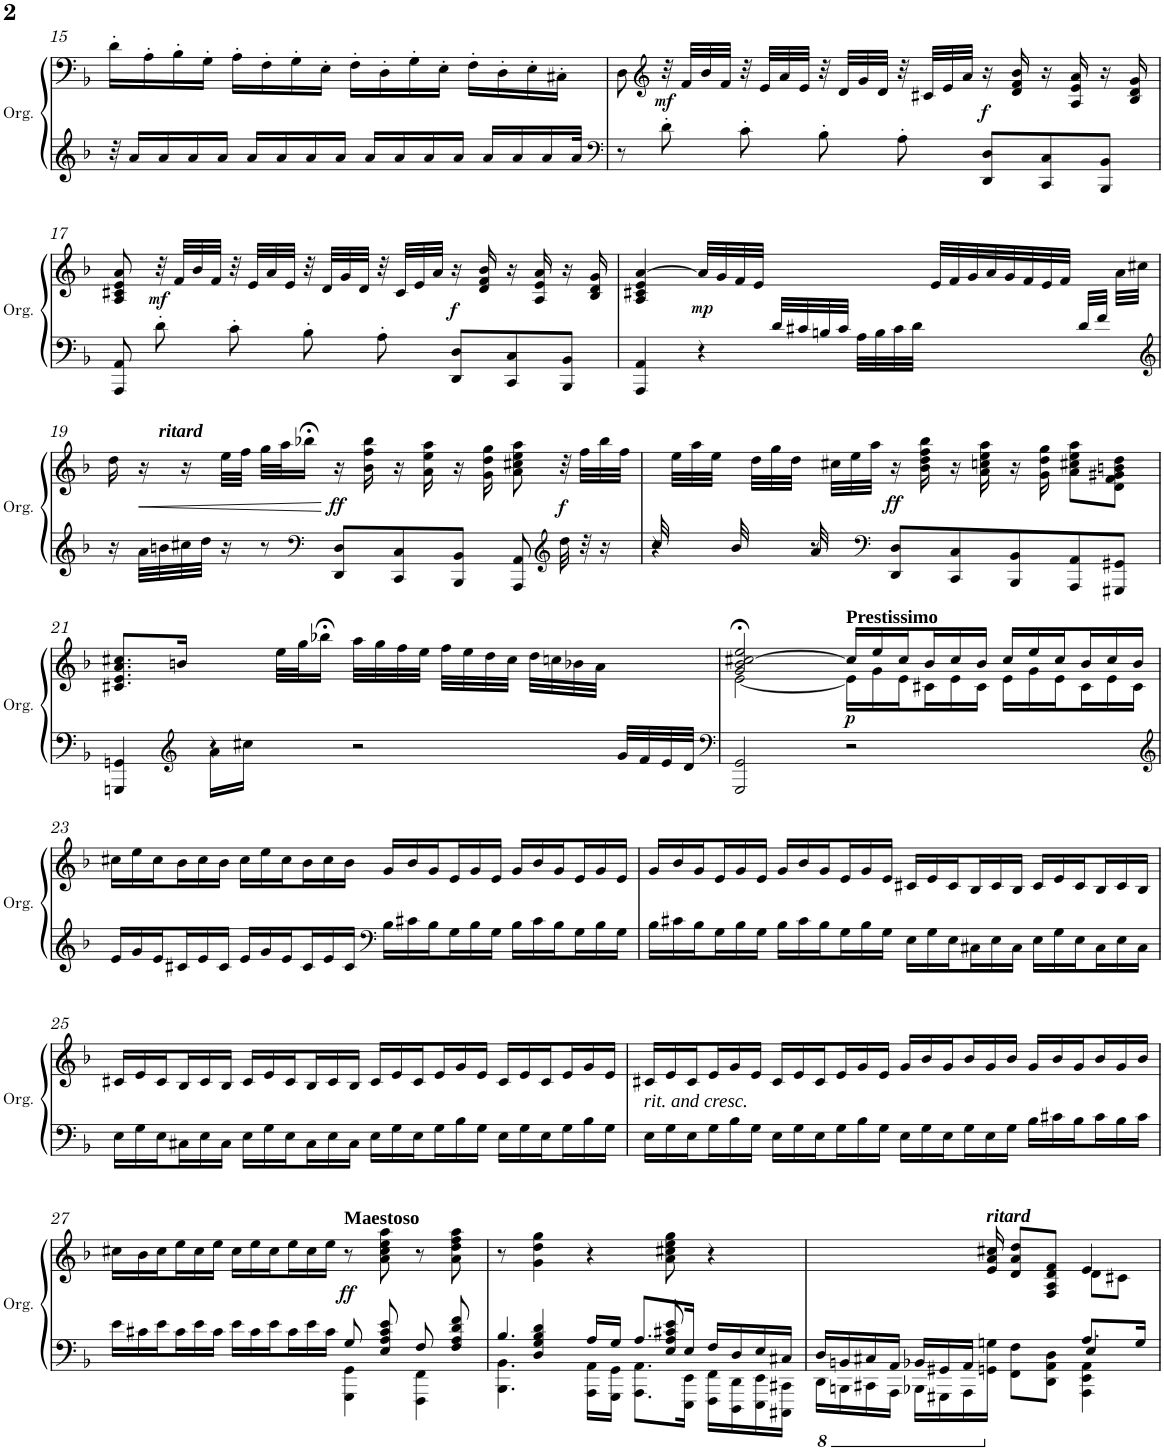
**kern	**kern	**dynam
*part1	*part1	*part1
*staff2	*staff1	*staff1/2
*I"Orgue	*	*
*I'Org.	*	*
!!LO:PB:g=z
*clefG2	*clefF4	*
*k[b-]	*k[b-]	*
*M4/4	*M4/4	*
*met(c)	*met(c)	*
=15	=15	=15
32r	16d'\LL	.
16a/LL	.	.
.	16A'\	.
16a/	.	.
.	16B-'\	.
16a/	.	.
.	16G'\JJ	.
16a/JJ	.	.
.	16A'\LL	.
16a/LL	.	.
.	16F'\	.
16a/	.	.
.	16G'\	.
16a/	.	.
.	16E'\JJ	.
16a/JJ	.	.
.	16F'\LL	.
16a/LL	.	.
.	16D'\	.
16a/	.	.
.	16G'\	.
16a/	.	.
.	16E'\JJ	.
16a/JJ	.	.
.	16F'\LL	.
16a/LL	.	.
.	16D'\	.
16a/	.	.
.	16E'\	.
16a/	.	.
.	16C#X'\JJ	.
32a/JJk	.	.
=16	=16	=16
*clefF4	*	*
8r	8D\	.
*	*clefG2	*
!	!	!LO:DY:b
8d'\	32r	mf
.	32f/LLL	.
.	32b-/	.
.	32f/JJJ	.
8c'\	32r	.
.	32e/LLL	.
.	32a/	.
.	32e/JJJ	.
8B-'\	32r	.
.	32d/LLL	.
.	32g/	.
.	32d/JJJ	.
8A'\	32r	.
.	32c#X/LLL	.
.	32e/	.
.	32a/JJJ	.
!	!	!LO:DY:a=2
8DD/ 8D/L	16r	f
.	16d/ 16f/ 16b-/	.
8CC/ 8C/	16r	.
.	16A/ 16e/ 16a/	.
8BBB-/ 8BB-/J	16r	.
.	16B-/ 16d/ 16g/	.
!!LO:LB:g=z
=17	=17	=17
8AAA/ 8AA/	8A/ 8c#X/ 8e/ 8a/	.
!	!	!LO:DY:b
8d'\	32r	mf
.	32f/LLL	.
.	32b-/	.
.	32f/JJJ	.
8c'\	32r	.
.	32e/LLL	.
.	32a/	.
.	32e/JJJ	.
8B-'\	32r	.
.	32d/LLL	.
.	32g/	.
.	32d/JJJ	.
8A'\	32r	.
.	32c#/LLL	.
.	32e/	.
.	32a/JJJ	.
!	!	!LO:DY:a=2
8DD/ 8D/L	16r	f
.	16d/ 16f/ 16b-/	.
8CC/ 8C/	16r	.
.	16A/ 16e/ 16a/	.
8BBB-/ 8BB-/J	16r	.
.	16B-/ 16d/ 16g/	.
=18	=18	=18
*^	*	*
4.ryy	4AAA/ 4AA/	4A/ 4c#X/ 4e/ [4a/	.
!	!	!	!LO:DY:b
.	4r	32a/LLL]	mp
.	.	32g/	.
.	.	32f/	.
.	.	32e/JJJ	.
32d/LLL	.	8ryy	.
32c#X/	.	.	.
32Bn/	.	.	.
32c#/JJJ	.	.	.
4.ryy	32A\LLL	8ryy	.
.	32B\	.	.
.	32c#\	.	.
.	32d\JJJ	.	.
.	8ryy	32e/LLL	.
.	.	32f/	.
.	.	32g/	.
.	.	32a/	.
.	4ryy	32g/	.
.	.	32f/	.
.	.	32e/	.
.	.	32f/JJJ	.
32d/LLL	.	16ryy	.
32f/JJJ	.	.	.
16ryy	.	32a\LLL	.
.	.	32cc#X\JJJ	.
*v	*v	*	*
!!LO:LB:g=z
=19	=19	=19
*clefG2	*	*
*	*^	*
16r	16dd\	16.ryy	.
32a\LLL	16r	.	.
!	!	!LO:TX:a:Bi:t=ritard	!
32bn\	.	2ryy	.
32cc#X\	16r	.	.
32dd\JJJ	.	.	.
16r	32ee\LLL	.	.
.	32ff\JJJ	.	.
8r	32gg\LLL	.	.
.	32aa\J	.	.
*clefF4	*	*	*
.	16bb-X;<\JJ	.	.
!	!	!	!LO:DY:a=2
8DD/ 8D/L	16r	.	ff
.	16b-\ 16ff\ 16bb-\	.	.
8CC/ 8C/	16r	.	.
.	16a\ 16ee\ 16aa\	.	.
.	.	4ryy	.
8BBB-/ 8BB-/J	16r	.	.
.	16g\ 16dd\ 16gg\	.	.
8AAA/ 8AA/	8a\ 8cc#X\ 8ee\ 8aa\	.	.
.	.	8ryy	.
*clefG2	*	*	*
!	!	!	!LO:DY:a=2
32dd\	32r	.	f
32r	32ff\LLL	.	.
16r	32bb-\	.	.
.	32ff\JJJ	32ryy	.
*	*v	*v	*
=20	=20	=20
*^	*	*
32cc/	4r	32ryy	.
16.ryy	.	32ee\LLL	.
.	.	32aa\	.
.	.	32ee\JJJ	.
32b-/	.	32ryy	.
16.ryy	.	32dd\LLL	.
.	.	32gg\	.
.	.	32dd\JJJ	.
32a/	8r	32ryy	.
2ryy	.	32cc#X\LLL	.
.	.	32ee\	.
*clefF4	*	*	*
.	.	32aa\JJJ	.
!	!	!	!LO:DY:b
.	8DD/ 8D/L	16r	ff
.	.	16b-\ 16dd\ 16ff\ 16bb-\	.
.	8CC/ 8C/	16r	.
.	.	16a\ 16ccn\ 16ee\ 16aa\	.
.	8BBB-/ 8BB-/	16r	.
.	.	16g\ 16dd\ 16gg\	.
.	8AAA/ 8AA/	8a\ 8cc#X\ 8ee\ 8aa\L	.
8..ryy	.	.	.
.	8GGG#X/ 8GG#X/J	8d\ 8f\ 8g#X\ 8bn\ 8dd\J	.
!!LO:LB:g=z
=21	=21	=21	=21
4ryy	4GGGn/ 4GGn/	8.c#X/ 8.e/ 8.a/ 8.cc#X/L	.
*clefG2	*	*	*
.	.	16bn/Jk	.
16a\LL	4r	8ryy	.
16cc#X\JJ	.	.	.
2ryy	.	32ee\LLL	.
.	.	32gg\J	.
.	.	16bb-X;<\JJ	.
.	2r	32aa\LLL	.
.	.	32gg\	.
.	.	32ff\	.
.	.	32ee\JJJ	.
.	.	32ff\LLL	.
.	.	32ee\	.
.	.	32dd\	.
.	.	32cc#\JJJ	.
.	.	32dd\LLL	.
.	.	32ccn\	.
.	.	32b-X\	.
.	.	32a\JJJ	.
32g/LLL	.	8ryy	.
32f/	.	.	.
32e/	.	.	.
32d/JJJ	.	.	.
*v	*v	*	*
=22	=22	=22
*clefF4	*	*
*	*^	*
2GGG/ 2GG/	2g/;< 2b-/;< [2cc#X/;< 2ee/;<	[2e\	.
!	!LO:TX:a:B:t=Prestissimo	!	!
!	!	!	!LO:DY:b
2r	24cc#/LL]	24e\LL]	p
.	24ee/	24g\	.
.	24cc#/	24e\	.
*	*Xbrackettup	*	*
.	24b-/	24c#X\	.
.	24cc#/	24e\	.
.	24b-/JJ	24c#\JJ	.
.	24cc#/LL	24e\LL	.
.	24ee/	24g\	.
.	24cc#/	24e\	.
.	24b-/	24c#\	.
.	24cc#/	24e\	.
.	24b-/JJ	24c#\JJ	.
*	*v	*v	*
!!LO:LB:g=z
=23	=23	=23
*clefG2	*	*
*Xbrackettup	*	*
24e/LL	24cc#X\LL	.
24g/	24ee\	.
24e/	24cc#\	.
24c#X/	24b-\	.
24e/	24cc#\	.
24c#/JJ	24b-\JJ	.
24e/LL	24cc#\LL	.
24g/	24ee\	.
24e/	24cc#\	.
24c#/	24b-\	.
24e/	24cc#\	.
24c#/JJ	24b-\JJ	.
*clefF4	*	*
24B-\LL	24g/LL	.
24c#X\	24b-/	.
24B-\	24g/	.
24G\	24e/	.
24B-\	24g/	.
24G\JJ	24e/JJ	.
24B-\LL	24g/LL	.
24c#\	24b-/	.
24B-\	24g/	.
24G\	24e/	.
24B-\	24g/	.
24G\JJ	24e/JJ	.
=24	=24	=24
24B-\LL	24g/LL	.
24c#X\	24b-/	.
24B-\	24g/	.
24G\	24e/	.
24B-\	24g/	.
24G\JJ	24e/JJ	.
24B-\LL	24g/LL	.
24c#\	24b-/	.
24B-\	24g/	.
24G\	24e/	.
24B-\	24g/	.
24G\JJ	24e/JJ	.
24E\LL	24c#X/LL	.
24G\	24e/	.
24E\	24c#/	.
24C#X\	24B-/	.
24E\	24c#/	.
24C#\JJ	24B-/JJ	.
24E\LL	24c#/LL	.
24G\	24e/	.
24E\	24c#/	.
24C#\	24B-/	.
24E\	24c#/	.
24C#\JJ	24B-/JJ	.
!!LO:LB:g=z
=25	=25	=25
24E\LL	24c#X/LL	.
24G\	24e/	.
24E\	24c#/	.
24C#X\	24B-/	.
24E\	24c#/	.
24C#\JJ	24B-/JJ	.
24E\LL	24c#/LL	.
24G\	24e/	.
24E\	24c#/	.
24C#\	24B-/	.
24E\	24c#/	.
24C#\JJ	24B-/JJ	.
24E\LL	24c#/LL	.
24G\	24e/	.
24E\	24c#/	.
24G\	24e/	.
24B-\	24g/	.
24G\JJ	24e/JJ	.
24E\LL	24c#/LL	.
24G\	24e/	.
24E\	24c#/	.
24G\	24e/	.
24B-\	24g/	.
24G\JJ	24e/JJ	.
=26	=26	=26
!LO:TX:a:i:t=rit. and cresc.	!	!
24E\LL	24c#X/LL	.
24G\	24e/	.
24E\	24c#/	.
24G\	24e/	.
24B-\	24g/	.
24G\JJ	24e/JJ	.
24E\LL	24c#/LL	.
24G\	24e/	.
24E\	24c#/	.
24G\	24e/	.
24B-\	24g/	.
24G\JJ	24e/JJ	.
24E\LL	24g/LL	.
24G\	24b-/	.
24E\	24g/	.
24G\	24b-/	.
24E\	24g/	.
24G\JJ	24b-/JJ	.
24B-\LL	24g/LL	.
24c#X\	24b-/	.
24B-\	24g/	.
24c#\	24b-/	.
24B-\	24g/	.
24c#\JJ	24b-/JJ	.
!!LO:LB:g=z
=27	=27	=27
*^	*	*
24e\LL	2ryy	24cc#X\LL	.
24c#X\	.	24b-\	.
24e\	.	24cc#\	.
24c#\	.	24ee\	.
24e\	.	24cc#\	.
24c#\JJ	.	24ee\JJ	.
24e\LL	.	24cc#\LL	.
24c#\	.	24ee\	.
24e\	.	24cc#\	.
24c#\	.	24ee\	.
24e\	.	24cc#\	.
24c#\JJ	.	24ee\JJ	.
!	!	!LO:TX:a:B:t=Maestoso	!
!	!	!	!LO:DY:b
8G/	4GGG\ 4GG\	8r	ff
8E/ 8A/ 8c#/ 8e/	.	8a\ 8cc#\ 8ee\ 8aa\	.
8F/	4FFF\ 4FF\	8r	.
8F/ 8A/ 8d/ 8f/	.	8a\ 8dd\ 8ff\ 8aa\	.
=28	=28	=28	=28
*	*^	*	*
8ryy	4.BBB-\ 4.BB-\	4.B-/	8r	.
4D/ 4G/ 4B-/ 4d/	.	.	4g\ 4dd\ 4gg\	.
8ryy	16AAA\ 16AA\LL	16A/LL	4r	.
.	16GGG\ 16GG\JJ	16G/JJ	.	.
8ryy	8.AAA\ 8.AA\L	8.A/L	.	.
8E/ 8A/ 8c#X/ 8e/	.	.	8a\ 8cc#X\ 8ee\ 8gg\	.
.	16EEE\ 16EE\Jk	16E/Jk	.	.
4ryy	16FFF\ 16FF\LL	16F/LL	4r	.
.	16DDD\ 16DD\	16D/	.	.
.	16EEE\ 16EE\	16E/	.	.
.	16CCC#X\ 16CC#X\JJ	16C#X/JJ	.	.
=29	=29	=29	=29	=29
*8ba	*	*	*	*
*	*	*	*^	*
16DD/LL	16DDD\LL	2.ryy	4ryy	2.ryy	.
16BBBn/	16BBBBn\	.	.	.	.
16CC#X/	16CCC#X\	.	.	.	.
16AAA/JJ	16AAAA\JJ	.	.	.	.
16BBB-X/LL	16BBBB-X\LL	.	8ryy	.	.
16GGG#X/	16GGGG#X\	.	.	.	.
16AAA/JJ	16AAAA\	.	16ryy	.	.
*X8ba	*	*	*	*	*
!	!	!	!LO:TX:a:Bi:t=ritard	!	!
16ryy	16GGn\ 16Gn\JJ	.	16e/ 16a/ 16cc#X/	.	.
8ryy	8FF\ 8F\L	.	8d/ 8a/ 8dd/L	.	.
8ryy	8DD\ 8AA\ 8D\J	.	8F/ 8A/ 8d/ 8f/J	.	.
4E/	4AAA\ 4EE\ 4AA\	8.A/L	4e/	8d\L	.
.	.	.	.	8c#X\J	.
.	.	16G/Jk	.	.	.
*v	*v	*v	*	*	*
*	*v	*v	*
=	=	=
*-	*-	*-
